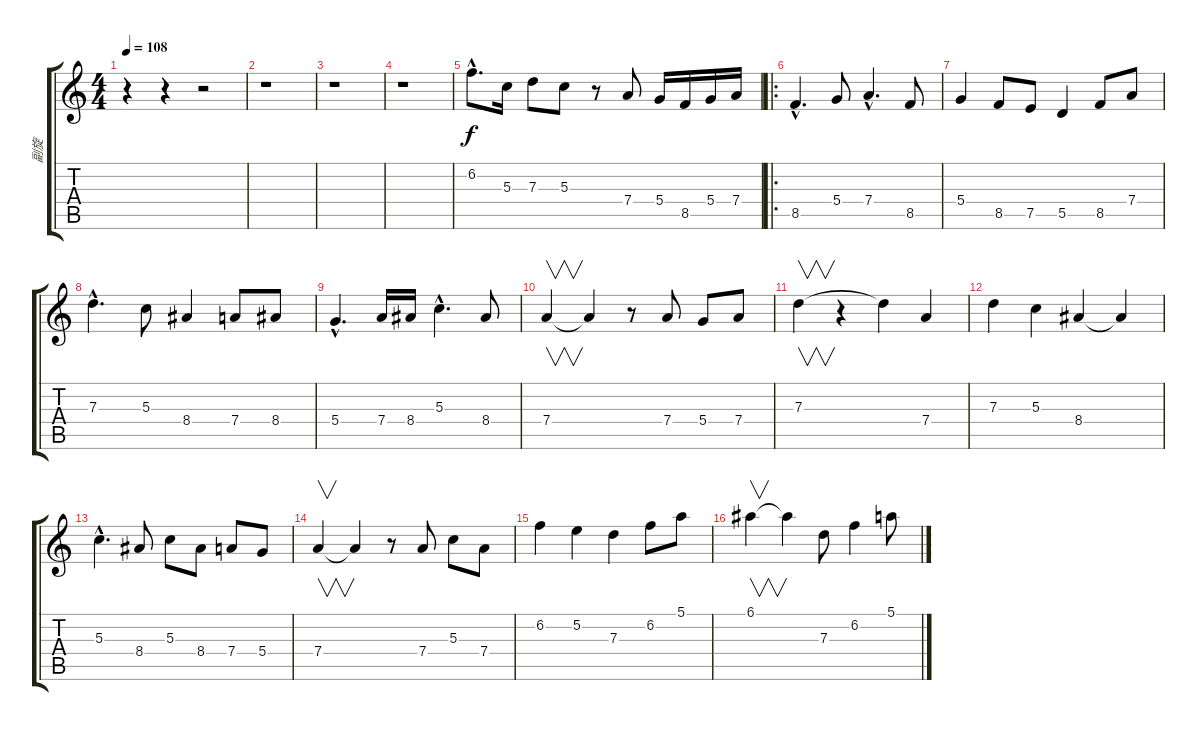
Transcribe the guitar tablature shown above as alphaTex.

\track ("副旋" "副旋") {instrument electricguitarjazz}
\staff {score tabs}
\tuning (E4 B3 G3 D3 A2 E2) {hide}
\ts (4 4)
\tempo 108
\clef g2
\ks c
r.4{dy f instrument electricguitarjazz} r.4 r.2 |
r.1 |
r.1 |
r.1 |
6.2{hac}.8{d} 5.3.16 7.3.8 5.3.8 r.8 7.4.8 5.4.16 8.5.16 5.4.16 7.4.16 |
\ro
8.5{hac}.4{d} 5.4.8 7.4{hac}.4{d} 8.5.8 |
5.4.4 8.5.8 7.5.8 5.5.4 8.5.8 7.4.8 |
7.3{hac}.4{d} 5.3.8 8.4.4 7.4.8 8.4.8 |
5.4{hac}.4{d} 7.4.16 8.4.16 5.3{hac}.4{d} 8.4.8 |
7.4.4{v} 7.4{t}.4 r.8 7.4.8 5.4.8 7.4.8 |
7.3.4{v} r.4 7.3{t}.4 7.4.4 |
7.3.4 5.3.4 8.4.4 8.4{t}.4 |
5.3{hac}.4{d} 8.4.8 5.3.8 8.4.8 7.4.8 5.4.8 |
7.4.4{v} 7.4{t}.4 r.8 7.4.8 5.3.8 7.4.8 |
6.2.4 5.2.4 7.3.4 6.2.8 5.1.8 |
6.1.4{v} 6.1{t}.4 7.3.8 6.2.4 5.1.8
